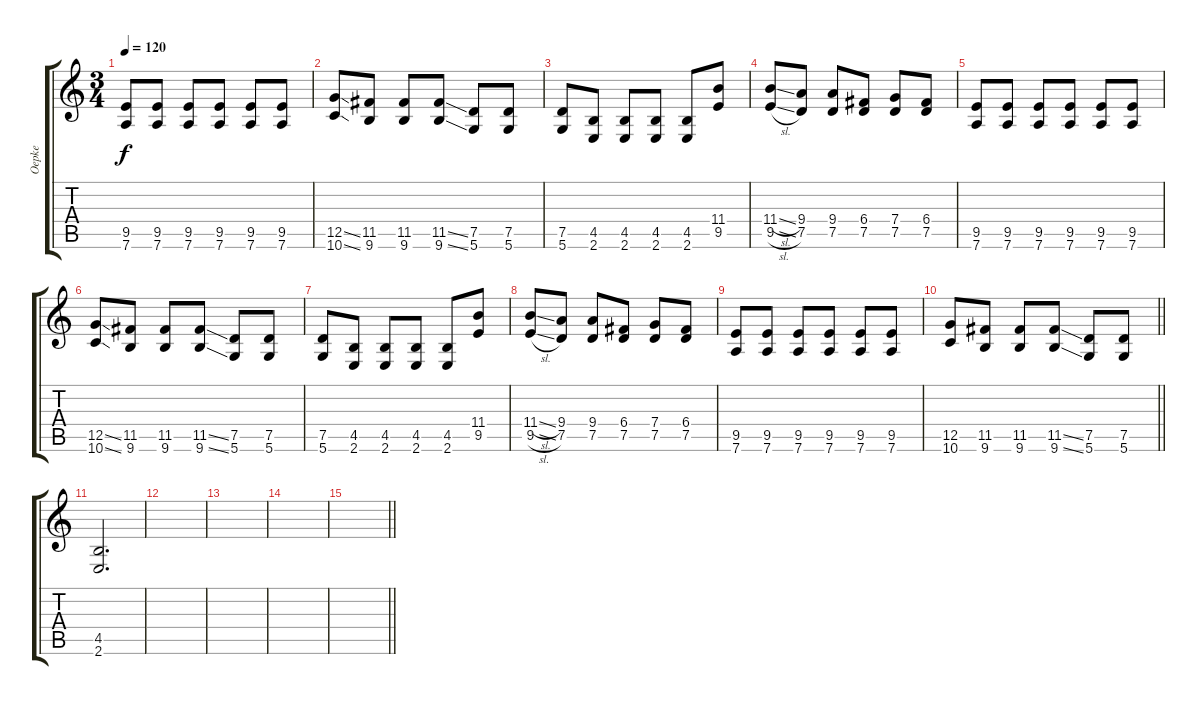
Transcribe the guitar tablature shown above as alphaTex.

\track ("Oepke" "Oepke") {instrument distortionguitar}
\staff {score tabs}
\tuning (D4 A3 F3 C3 G2 D2) {hide}
\ts (3 4)
\tempo 120
\clef g2
\ks c
(9.5 7.6).8{dy f} (9.5 7.6).8 (9.5 7.6).8 (9.5 7.6).8 (9.5 7.6).8 (9.5 7.6).8 |
(12.5{ss} 10.6{ss}).8 (11.5 9.6).8 (11.5 9.6).8 (11.5{ss} 9.6{ss}).8 (7.5 5.6).8 (7.5 5.6).8 |
(7.5 5.6).8 (4.5 2.6).8 (4.5 2.6).8 (4.5 2.6).8 (4.5 2.6).8 (11.4 9.5).8 |
(11.4{sl} 9.5{sl}).8 (9.4 7.5).8 (9.4 7.5).8 (6.4 7.5).8 (7.4 7.5).8 (6.4 7.5).8 |
(9.5 7.6).8 (9.5 7.6).8 (9.5 7.6).8 (9.5 7.6).8 (9.5 7.6).8 (9.5 7.6).8 |
(12.5{ss} 10.6{ss}).8 (11.5 9.6).8 (11.5 9.6).8 (11.5{ss} 9.6{ss}).8 (7.5 5.6).8 (7.5 5.6).8 |
(7.5 5.6).8 (4.5 2.6).8 (4.5 2.6).8 (4.5 2.6).8 (4.5 2.6).8 (11.4 9.5).8 |
(11.4{sl} 9.5{sl}).8 (9.4 7.5).8 (9.4 7.5).8 (6.4 7.5).8 (7.4 7.5).8 (6.4 7.5).8 |
(9.5 7.6).8 (9.5 7.6).8 (9.5 7.6).8 (9.5 7.6).8 (9.5 7.6).8 (9.5 7.6).8 |
\barLineRight lightlight
(12.5 10.6).8 (11.5 9.6).8 (11.5 9.6).8 (11.5{ss} 9.6{ss}).8 (7.5 5.6).8 (7.5 5.6).8 |
(4.5 2.6).2{d} |
|
|
|
\barLineRight lightlight
